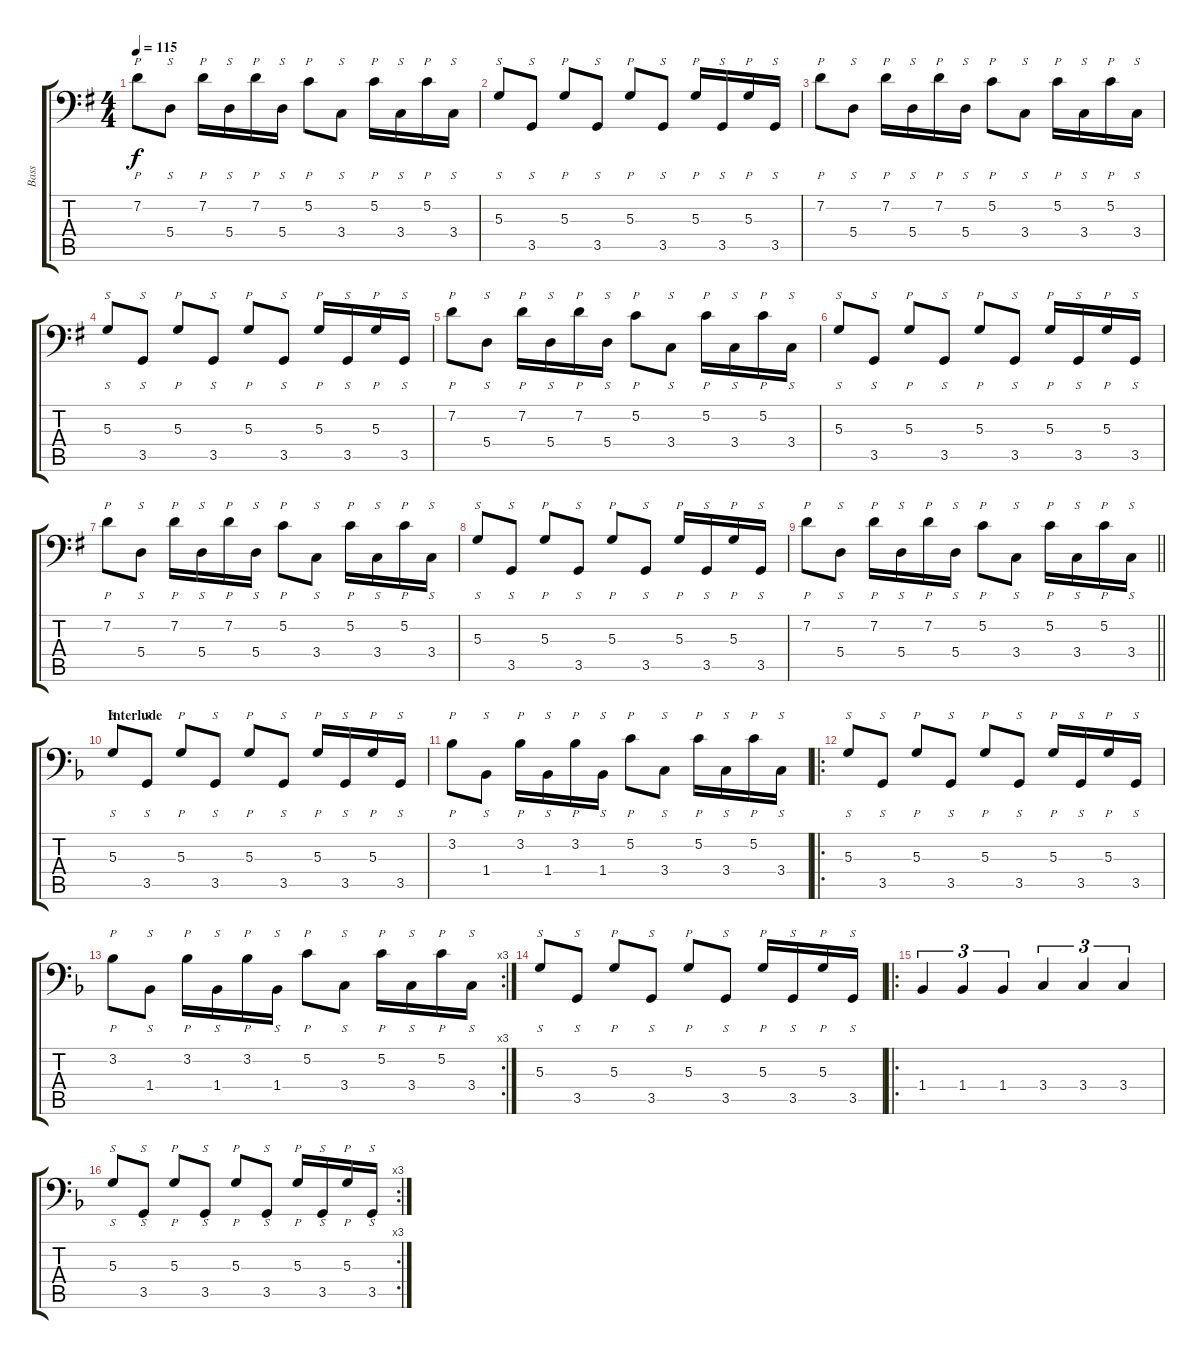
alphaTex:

\track ("Bass" "Bass") {instrument electricbassfinger}
\staff {score tabs}
\tuning (C3 G2 D2 A1 E1 B0) {hide}
\ts (4 4)
\tempo 115
\clef f4
\ks g
7.2.8{p dy f} 5.4.8{s} 7.2.16{p} 5.4.16{s} 7.2.16{p} 5.4.16{s} 5.2.8{p} 3.4.8{s} 5.2.16{p} 3.4.16{s} 5.2.16{p} 3.4.16{s} |
5.3.8{s} 3.5.8{s} 5.3.8{p} 3.5.8{s} 5.3.8{p} 3.5.8{s} 5.3.16{p} 3.5.16{s} 5.3.16{p} 3.5.16{s} |
7.2.8{p} 5.4.8{s} 7.2.16{p} 5.4.16{s} 7.2.16{p} 5.4.16{s} 5.2.8{p} 3.4.8{s} 5.2.16{p} 3.4.16{s} 5.2.16{p} 3.4.16{s} |
5.3.8{s} 3.5.8{s} 5.3.8{p} 3.5.8{s} 5.3.8{p} 3.5.8{s} 5.3.16{p} 3.5.16{s} 5.3.16{p} 3.5.16{s} |
7.2.8{p} 5.4.8{s} 7.2.16{p} 5.4.16{s} 7.2.16{p} 5.4.16{s} 5.2.8{p} 3.4.8{s} 5.2.16{p} 3.4.16{s} 5.2.16{p} 3.4.16{s} |
5.3.8{s} 3.5.8{s} 5.3.8{p} 3.5.8{s} 5.3.8{p} 3.5.8{s} 5.3.16{p} 3.5.16{s} 5.3.16{p} 3.5.16{s} |
7.2.8{p} 5.4.8{s} 7.2.16{p} 5.4.16{s} 7.2.16{p} 5.4.16{s} 5.2.8{p} 3.4.8{s} 5.2.16{p} 3.4.16{s} 5.2.16{p} 3.4.16{s} |
5.3.8{s} 3.5.8{s} 5.3.8{p} 3.5.8{s} 5.3.8{p} 3.5.8{s} 5.3.16{p} 3.5.16{s} 5.3.16{p} 3.5.16{s} |
\barLineRight lightlight
7.2.8{p} 5.4.8{s} 7.2.16{p} 5.4.16{s} 7.2.16{p} 5.4.16{s} 5.2.8{p} 3.4.8{s} 5.2.16{p} 3.4.16{s} 5.2.16{p} 3.4.16{s} |
\section ("" "Interlude")
\ks f
5.3.8{s} 3.5.8{s} 5.3.8{p} 3.5.8{s} 5.3.8{p} 3.5.8{s} 5.3.16{p} 3.5.16{s} 5.3.16{p} 3.5.16{s} |
3.2.8{p} 1.4.8{s} 3.2.16{p} 1.4.16{s} 3.2.16{p} 1.4.16{s} 5.2.8{p} 3.4.8{s} 5.2.16{p} 3.4.16{s} 5.2.16{p} 3.4.16{s} |
\ro
5.3.8{s} 3.5.8{s} 5.3.8{p} 3.5.8{s} 5.3.8{p} 3.5.8{s} 5.3.16{p} 3.5.16{s} 5.3.16{p} 3.5.16{s} |
\rc 3
3.2.8{p} 1.4.8{s} 3.2.16{p} 1.4.16{s} 3.2.16{p} 1.4.16{s} 5.2.8{p} 3.4.8{s} 5.2.16{p} 3.4.16{s} 5.2.16{p} 3.4.16{s} |
5.3.8{s} 3.5.8{s} 5.3.8{p} 3.5.8{s} 5.3.8{p} 3.5.8{s} 5.3.16{p} 3.5.16{s} 5.3.16{p} 3.5.16{s} |
\ro
1.4.4{tu (3 2)} 1.4.4{tu (3 2)} 1.4.4{tu (3 2)} 3.4.4{tu (3 2)} 3.4.4{tu (3 2)} 3.4.4{tu (3 2)} |
\rc 3
5.3.8{s} 3.5.8{s} 5.3.8{p} 3.5.8{s} 5.3.8{p} 3.5.8{s} 5.3.16{p} 3.5.16{s} 5.3.16{p} 3.5.16{s}
